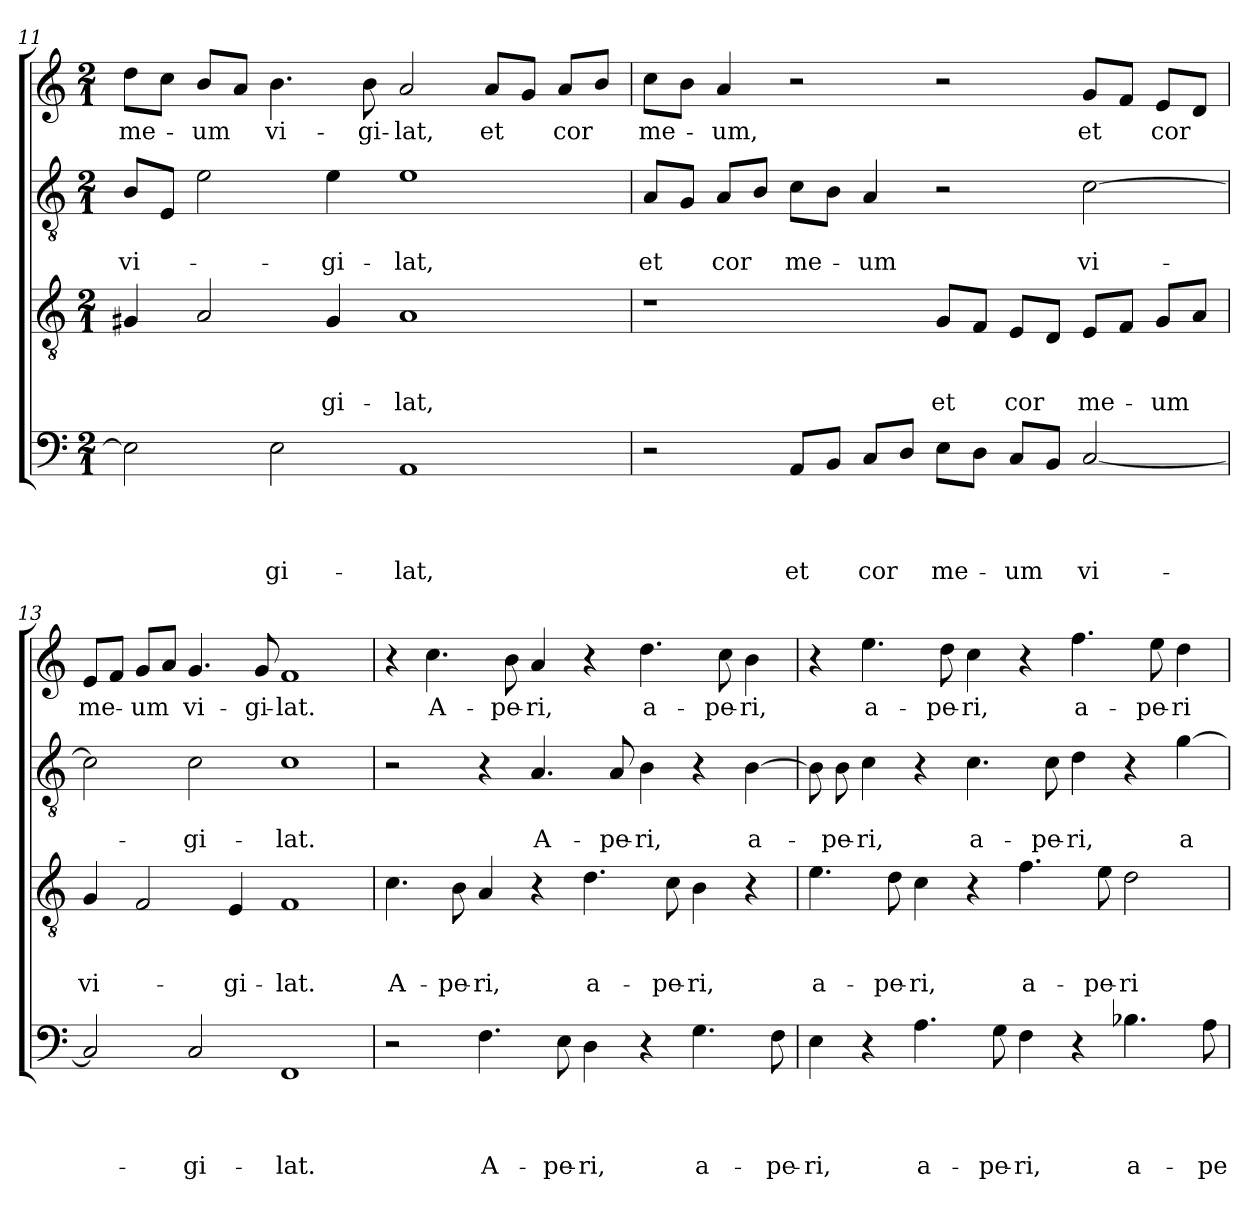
**kern	**text	**text	**text	**text	**kern	**text	**text	**text	**kern	**text	**text	**kern	**text
*part4	*part4	*part4	*part4	*part4	*part3	*part3	*part3	*part3	*part2	*part2	*part2	*part1	*part1
*staff4	*staff4	*staff4	*staff4	*staff4	*staff3	*staff3	*staff3	*staff3	*staff2	*staff2	*staff2	*staff1	*staff1
!!LO:LB:g=z
*clefF4	*	*	*	*	*clefGv2	*	*	*	*clefGv2	*	*	*clefG2	*
*k[]	*	*	*	*	*k[]	*	*	*	*k[]	*	*	*k[]	*
*C:	*	*	*	*	*C:	*	*	*	*C:	*	*	*C:	*
*M2/1	*	*	*	*	*M2/1	*	*	*	*M2/1	*	*	*M2/1	*
=11	=11	=11	=11	=11	=11	=11	=11	=11	=11	=11	=11	=11	=11
!	!	!	!	!	!	!	!	!	!	!	!LO:LY:b	!	!LO:LY:b
2E\]	.	.	.	.	4G#X/	.	.	.	8B/L	.	vi-	8dd\L	me-
.	.	.	.	.	.	.	.	.	8E/J	.	.	8cc\J	.
!	!	!	!	!	!	!	!	!	!	!	!	!	!LO:LY:b
.	.	.	.	.	2A/	.	.	.	2e\	.	.	8b/L	-um
.	.	.	.	.	.	.	.	.	.	.	.	8a/J	.
!	!	!	!	!LO:LY:b	!	!	!	!	!	!	!	!	!LO:LY:b
2E\	.	.	.	-gi-	.	.	.	.	.	.	.	4.b\	vi-
!	!	!	!	!	!	!	!	!LO:LY:b	!	!	!LO:LY:b	!	!
.	.	.	.	.	4G#/	.	.	-gi-	4e\	.	-gi-	.	.
!	!	!	!	!	!	!	!	!	!	!	!	!	!LO:LY:b
.	.	.	.	.	.	.	.	.	.	.	.	8b\	-gi-
!	!	!	!	!LO:LY:b	!	!	!	!LO:LY:b	!	!	!LO:LY:b	!	!LO:LY:b
1AA	.	.	.	-lat,	1A	.	.	-lat,	1e	.	-lat,	2a/	-lat,
!	!	!	!	!	!	!	!	!	!	!	!	!	!LO:LY:b
.	.	.	.	.	.	.	.	.	.	.	.	8a/L	et
.	.	.	.	.	.	.	.	.	.	.	.	8g/J	.
!	!	!	!	!	!	!	!	!	!	!	!	!	!LO:LY:b
.	.	.	.	.	.	.	.	.	.	.	.	8a/L	cor
.	.	.	.	.	.	.	.	.	.	.	.	8b/J	.
=12	=12	=12	=12	=12	=12	=12	=12	=12	=12	=12	=12	=12	=12
!	!	!	!	!	!	!	!	!	!	!	!LO:LY:b	!	!LO:LY:b
2r	.	.	.	.	1r	.	.	.	8A/L	.	et	8cc\L	me-
.	.	.	.	.	.	.	.	.	8G/J	.	.	8b\J	.
!	!	!	!	!	!	!	!	!	!	!	!LO:LY:b	!	!LO:LY:b
.	.	.	.	.	.	.	.	.	8A/L	.	cor	4a/	-um,
.	.	.	.	.	.	.	.	.	8B/J	.	.	.	.
!	!	!	!	!LO:LY:b	!	!	!	!	!	!	!LO:LY:b	!	!
8AA/L	.	.	.	et	.	.	.	.	8c\L	.	me-	2r	.
8BB/J	.	.	.	.	.	.	.	.	8B\J	.	.	.	.
!	!	!	!	!LO:LY:b	!	!	!	!	!	!	!LO:LY:b	!	!
8C/L	.	.	.	cor	.	.	.	.	4A/	.	-um	.	.
8D/J	.	.	.	.	.	.	.	.	.	.	.	.	.
!	!	!	!	!LO:LY:b	!	!	!	!LO:LY:b	!	!	!	!	!
8E\L	.	.	.	me-	8G/L	.	.	et	2r	.	.	2r	.
8D\J	.	.	.	.	8F/J	.	.	.	.	.	.	.	.
!	!	!	!	!LO:LY:b	!	!	!	!LO:LY:b	!	!	!	!	!
8C/L	.	.	.	-um	8E/L	.	.	cor	.	.	.	.	.
8BB/J	.	.	.	.	8D/J	.	.	.	.	.	.	.	.
!	!	!	!	!LO:LY:b	!	!	!	!LO:LY:b	!	!	!LO:LY:b	!	!LO:LY:b
[2C/	.	.	.	vi-	8E/L	.	.	me-	[2c\	.	vi-	8g/L	et
.	.	.	.	.	8F/J	.	.	.	.	.	.	8f/J	.
!	!	!	!	!	!	!	!	!LO:LY:b	!	!	!	!	!LO:LY:b
.	.	.	.	.	8G/L	.	.	-um	.	.	.	8e/L	cor
.	.	.	.	.	8A/J	.	.	.	.	.	.	8d/J	.
=13	=13	=13	=13	=13	=13	=13	=13	=13	=13	=13	=13	=13	=13
!	!	!	!	!	!	!	!	!LO:LY:b	!	!	!	!	!LO:LY:b
2C/]	.	.	.	.	4G/	.	.	vi-	2c\]	.	.	8e/L	me-
.	.	.	.	.	.	.	.	.	.	.	.	8f/J	.
!	!	!	!	!	!	!	!	!	!	!	!	!	!LO:LY:b
.	.	.	.	.	2F/	.	.	.	.	.	.	8g/L	-um
.	.	.	.	.	.	.	.	.	.	.	.	8a/J	.
!	!	!	!	!LO:LY:b	!	!	!	!	!	!	!LO:LY:b	!	!LO:LY:b
2C/	.	.	.	-gi-	.	.	.	.	2c\	.	-gi-	4.g/	vi-
!	!	!	!	!	!	!	!	!LO:LY:b	!	!	!	!	!
.	.	.	.	.	4E/	.	.	-gi-	.	.	.	.	.
!	!	!	!	!	!	!	!	!	!	!	!	!	!LO:LY:b
.	.	.	.	.	.	.	.	.	.	.	.	8g/	-gi-
!	!	!	!	!LO:LY:b	!	!	!	!LO:LY:b	!	!	!LO:LY:b	!	!LO:LY:b
1FF	.	.	.	-lat.	1F	.	.	-lat.	1c	.	-lat.	1f	-lat.
!!LO:PB:g=z
=14	=14	=14	=14	=14	=14	=14	=14	=14	=14	=14	=14	=14	=14
!	!	!	!	!	!	!	!	!LO:LY:b	!	!	!	!	!
2r	.	.	.	.	4.c\	.	.	A-	2r	.	.	4r	.
!	!	!	!	!	!	!	!	!	!	!	!	!	!LO:LY:b
.	.	.	.	.	.	.	.	.	.	.	.	4.cc\	A-
!	!	!	!	!	!	!	!	!LO:LY:b	!	!	!	!	!
.	.	.	.	.	8B\	.	.	-pe-	.	.	.	.	.
!	!	!	!	!LO:LY:b	!	!	!	!LO:LY:b	!	!	!	!	!
4.F\	.	.	.	A-	4A/	.	.	-ri,	4r	.	.	.	.
!	!	!	!	!	!	!	!	!	!	!	!	!	!LO:LY:b
.	.	.	.	.	.	.	.	.	.	.	.	8b\	-pe-
!	!	!	!	!	!	!	!	!	!	!	!LO:LY:b	!	!LO:LY:b
.	.	.	.	.	4r	.	.	.	4.A/	.	A-	4a/	-ri,
!	!	!	!	!LO:LY:b	!	!	!	!	!	!	!	!	!
8E\	.	.	.	-pe-	.	.	.	.	.	.	.	.	.
!	!	!	!	!LO:LY:b	!	!	!	!LO:LY:b	!	!	!	!	!
4D\	.	.	.	-ri,	4.d\	.	.	a-	.	.	.	4r	.
!	!	!	!	!	!	!	!	!	!	!	!LO:LY:b	!	!
.	.	.	.	.	.	.	.	.	8A/	.	-pe-	.	.
!	!	!	!	!	!	!	!	!	!	!	!LO:LY:b	!	!LO:LY:b
4r	.	.	.	.	.	.	.	.	4B\	.	-ri,	4.dd\	a-
!	!	!	!	!	!	!	!	!LO:LY:b	!	!	!	!	!
.	.	.	.	.	8c\	.	.	-pe-	.	.	.	.	.
!	!	!	!	!LO:LY:b	!	!	!	!LO:LY:b	!	!	!	!	!
4.G\	.	.	.	a-	4B\	.	.	-ri,	4r	.	.	.	.
!	!	!	!	!	!	!	!	!	!	!	!	!	!LO:LY:b
.	.	.	.	.	.	.	.	.	.	.	.	8cc\	-pe-
!	!	!	!	!	!	!	!	!	!	!	!LO:LY:b	!	!LO:LY:b
.	.	.	.	.	4r	.	.	.	[4B\	.	a-	4b\	-ri,
!	!	!	!	!LO:LY:b	!	!	!	!	!	!	!	!	!
8F\	.	.	.	-pe-	.	.	.	.	.	.	.	.	.
=15	=15	=15	=15	=15	=15	=15	=15	=15	=15	=15	=15	=15	=15
!	!	!	!	!LO:LY:b	!	!	!	!LO:LY:b	!	!	!	!	!
4E\	.	.	.	-ri,	4.e\	.	.	a-	8B\]	.	.	4r	.
!	!	!	!	!	!	!	!	!	!	!	!LO:LY:b	!	!
.	.	.	.	.	.	.	.	.	8B\	.	-pe-	.	.
!	!	!	!	!	!	!	!	!	!	!	!LO:LY:b	!	!LO:LY:b
4r	.	.	.	.	.	.	.	.	4c\	.	-ri,	4.ee\	a-
!	!	!	!	!	!	!	!	!LO:LY:b	!	!	!	!	!
.	.	.	.	.	8d\	.	.	-pe-	.	.	.	.	.
!	!	!	!	!LO:LY:b	!	!	!	!LO:LY:b	!	!	!	!	!
4.A\	.	.	.	a-	4c\	.	.	-ri,	4r	.	.	.	.
!	!	!	!	!	!	!	!	!	!	!	!	!	!LO:LY:b
.	.	.	.	.	.	.	.	.	.	.	.	8dd\	-pe-
!	!	!	!	!	!	!	!	!	!	!	!LO:LY:b	!	!LO:LY:b
.	.	.	.	.	4r	.	.	.	4.c\	.	a-	4cc\	-ri,
!	!	!	!	!LO:LY:b	!	!	!	!	!	!	!	!	!
8G\	.	.	.	-pe-	.	.	.	.	.	.	.	.	.
!	!	!	!	!LO:LY:b	!	!	!	!LO:LY:b	!	!	!	!	!
4F\	.	.	.	-ri,	4.f\	.	.	a-	.	.	.	4r	.
!	!	!	!	!	!	!	!	!	!	!	!LO:LY:b	!	!
.	.	.	.	.	.	.	.	.	8c\	.	-pe-	.	.
!	!	!	!	!	!	!	!	!	!	!	!LO:LY:b	!	!LO:LY:b
4r	.	.	.	.	.	.	.	.	4d\	.	-ri,	4.ff\	a-
!	!	!	!	!	!	!	!	!LO:LY:b	!	!	!	!	!
.	.	.	.	.	8e\	.	.	-pe-	.	.	.	.	.
!	!	!	!	!LO:LY:b	!	!	!	!LO:LY:b	!	!	!	!	!
4.B-X\	.	.	.	a-	2d\	.	.	-ri	4r	.	.	.	.
!	!	!	!	!	!	!	!	!	!	!	!	!	!LO:LY:b
.	.	.	.	.	.	.	.	.	.	.	.	8ee\	-pe-
!	!	!	!	!	!	!	!	!	!	!	!LO:LY:b	!	!LO:LY:b
.	.	.	.	.	.	.	.	.	[4g\	.	a-	4dd\	-ri
!	!	!	!	!LO:LY:b	!	!	!	!	!	!	!	!	!
8A\	.	.	.	-pe-	.	.	.	.	.	.	.	.	.
=	=	=	=	=	=	=	=	=	=	=	=	=	=
*-	*-	*-	*-	*-	*-	*-	*-	*-	*-	*-	*-	*-	*-
